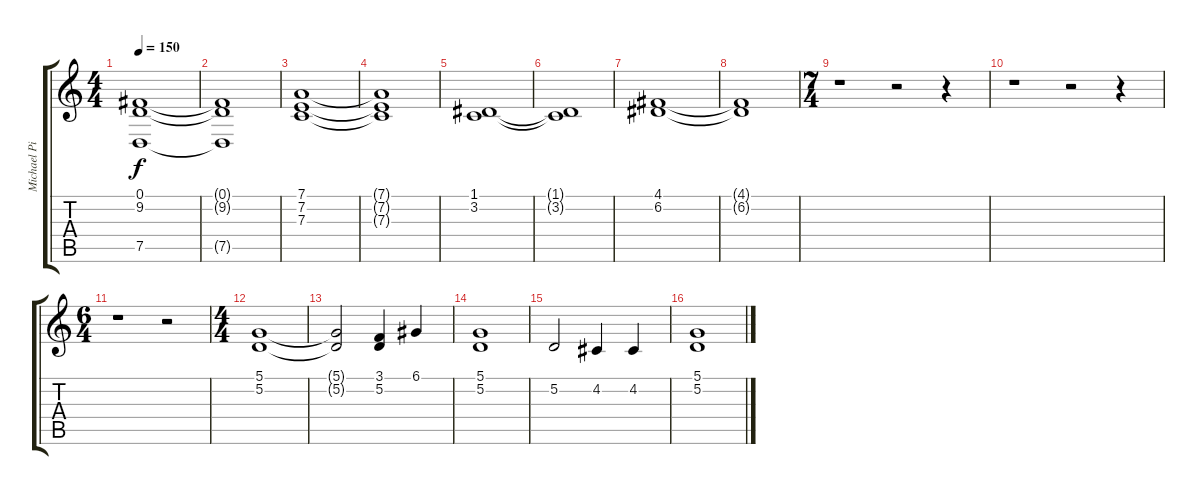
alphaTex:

\track ("Michael Pinnella" "Michael Pi") {instrument synthstrings1}
\staff {score tabs}
\tuning (D4 A3 F3 C3 G2 D2) {hide}
\ts (4 4)
\tempo 150
\clef g2
\ks c
(0.1 9.2 7.5).1{dy f} |
(0.1{t} 9.2{t} 7.5{t}).1 |
(7.1 7.2 7.3).1 |
(7.1{t} 7.2{t} 7.3{t}).1 |
(1.1 3.2).1 |
(1.1{t} 3.2{t}).1 |
(4.1 6.2).1 |
(4.1{t} 6.2{t}).1 |
\ts (7 4)
r.1 r.2 r.4 |
r.1 r.2 r.4 |
\ts (6 4)
r.1 r.2 |
\ts (4 4)
(5.1 5.2).1 |
(5.1{t} 5.2{t}).2 (3.1 5.2).4 6.1.4 |
(5.1 5.2).1 |
5.2.2 4.2.4 4.2.4 |
(5.1 5.2).1
